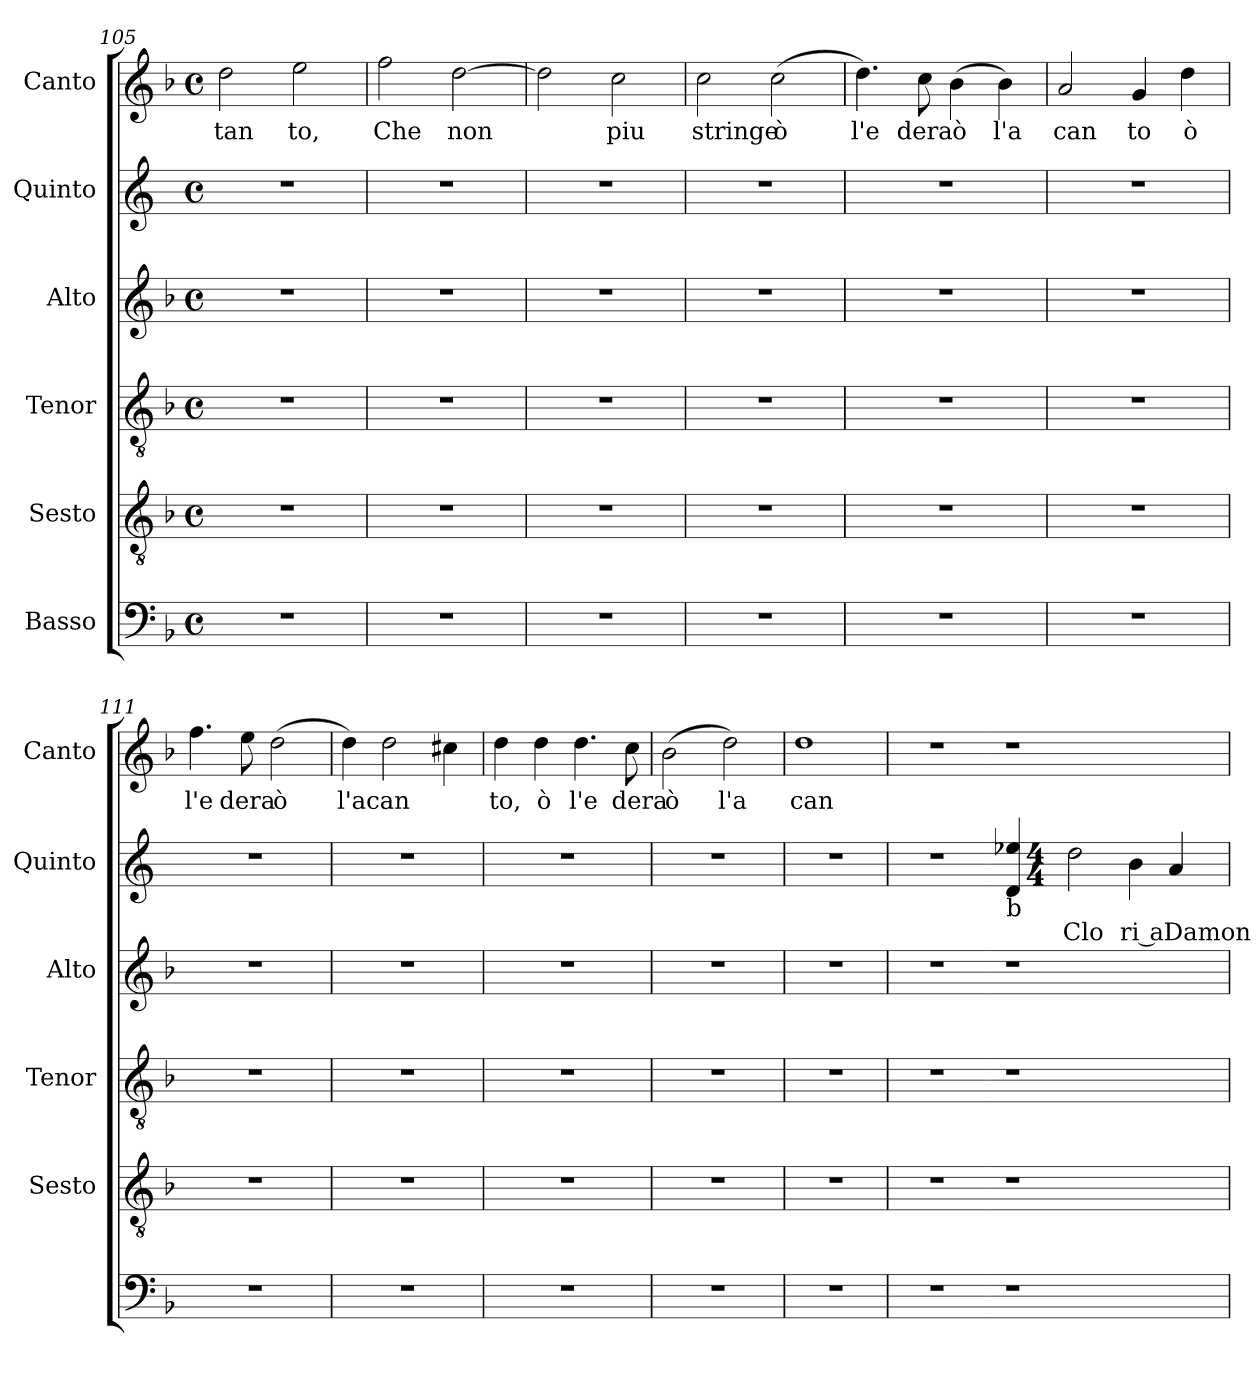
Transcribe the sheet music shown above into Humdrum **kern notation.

**kern	**kern	**kern	**kern	**kern	**text	**kern	**text
*part6	*part5	*part4	*part3	*part2	*part2	*part1	*part1
*staff6	*staff5	*staff4	*staff3	*staff2	*staff2	*staff1	*staff1
*I"Basso	*I"Sesto	*I"Tenor	*I"Alto	*I"Quinto	*	*I"Canto	*
*	*I'Sesto	*I'Tenor	*I'Alto	*I'Quinto	*	*I'Canto	*
!!LO:LB:g=z
*clefF4	*clefGv2	*clefGv2	*clefG2	*clefG2	*	*clefG2	*
*k[b-]	*k[b-]	*k[b-]	*k[b-]	*k[]	*	*k[b-]	*
*F:	*F:	*F:	*F:	*C:	*	*F:	*
*M4/4	*M4/4	*M4/4	*M4/4	*M4/4	*	*M4/4	*
*met(c)	*met(c)	*met(c)	*met(c)	*met(c)	*	*met(c)	*
=105	=105	=105	=105	=105	=105	=105	=105
!	!	!	!	!	!	!	!LO:LY:b:cj
1r	1r	1r	1r	1r	.	2dd\	tan
!	!	!	!	!	!	!	!LO:LY:b:cj
.	.	.	.	.	.	2ee\	to,
=106	=106	=106	=106	=106	=106	=106	=106
!	!	!	!	!	!	!	!LO:LY:b:cj
1r	1r	1r	1r	1r	.	2ff\	Che
!	!	!	!	!	!	!	!LO:LY:b
.	.	.	.	.	.	[>2dd\	non
=107	=107	=107	=107	=107	=107	=107	=107
1r	1r	1r	1r	1r	.	2dd\]	.
!	!	!	!	!	!	!	!LO:LY:b:cj
.	.	.	.	.	.	2cc\	piu
=108	=108	=108	=108	=108	=108	=108	=108
!	!	!	!	!	!	!	!LO:LY:b:cj
1r	1r	1r	1r	1r	.	2cc\	stringe
!	!	!	!	!	!	!	!LO:LY:b
.	.	.	.	.	.	(<2cc\	ò
=109	=109	=109	=109	=109	=109	=109	=109
!	!	!	!	!	!	!	!LO:LY:b:cj
1r	1r	1r	1r	1r	.	4.dd\)	l'e
!	!	!	!	!	!	!	!LO:LY:b:cj
.	.	.	.	.	.	8cc\	dera
!	!	!	!	!	!	!	!LO:LY:b
.	.	.	.	.	.	(<4b-\	ò
!	!	!	!	!	!	!	!LO:LY:b:cj
.	.	.	.	.	.	4b-\)	l'a
=110	=110	=110	=110	=110	=110	=110	=110
!	!	!	!	!	!	!	!LO:LY:b:cj
1r	1r	1r	1r	1r	.	2a/	can
!	!	!	!	!	!	!	!LO:LY:b:cj
.	.	.	.	.	.	4g/	to
!	!	!	!	!	!	!	!LO:LY:b:cj
.	.	.	.	.	.	4dd\	ò
=111	=111	=111	=111	=111	=111	=111	=111
!	!	!	!	!	!	!	!LO:LY:b:cj
1r	1r	1r	1r	1r	.	4.ff\	l'e
!	!	!	!	!	!	!	!LO:LY:b:cj
.	.	.	.	.	.	8ee\	dera
!	!	!	!	!	!	!	!LO:LY:b
.	.	.	.	.	.	(<2dd\	ò
=112	=112	=112	=112	=112	=112	=112	=112
!	!	!	!	!	!	!	!LO:LY:b
1r	1r	1r	1r	1r	.	4dd\)	l'acan
.	.	.	.	.	.	2dd\	.
.	.	.	.	.	.	4cc#\	.
=113	=113	=113	=113	=113	=113	=113	=113
!	!	!	!	!	!	!	!LO:LY:b:cj
1r	1r	1r	1r	1r	.	4dd\	to,
!	!	!	!	!	!	!	!LO:LY:b:cj
.	.	.	.	.	.	4dd\	ò
!	!	!	!	!	!	!	!LO:LY:b:cj
.	.	.	.	.	.	4.dd\	l'e
!	!	!	!	!	!	!	!LO:LY:b:cj
.	.	.	.	.	.	8cc\	dera
=114	=114	=114	=114	=114	=114	=114	=114
!	!	!	!	!	!	!	!LO:LY:b
1r	1r	1r	1r	1r	.	(<2b-\	ò
!	!	!	!	!	!	!	!LO:LY:b:cj
.	.	.	.	.	.	2dd\)	l'a
=115	=115	=115	=115	=115	=115	=115	=115
!	!	!	!	!	!	!	!LO:LY:b:cj
1r	1r	1r	1r	1r	.	1dd	can
=116	=116	=116	=116	=116	=116	=116	=116
1r	1r	1r	1r	1r	.	1r	.
!!LO:PB:g=z
=117	=117	=117	=117	=117	=117!	=117!	=117!
!	!	!	!	!LO:TX:b:t=b	!	!	!
1r	1r	1r	1r	4ee-X/ 4d/	.	1r	.
*	*	*	*	*M4/4	*	*	*
*	*	*	*	*met(c)	*	*	*
!	!	!	!	!	!LO:LY:b:cj	!	!
.	.	.	.	2dd\	Clo	.	.
!	!	!	!	!	!LO:LY:b:rj	!	!
.	.	.	.	4b\	ri a	.	.
!	!	!	!	!	!LO:LY:b	!	!
4ryy	4ryy	4ryy	4ryy	4a/	Damon	4ryy	.
=	=	=	=	=	=	=	=
*-	*-	*-	*-	*-	*-	*-	*-
